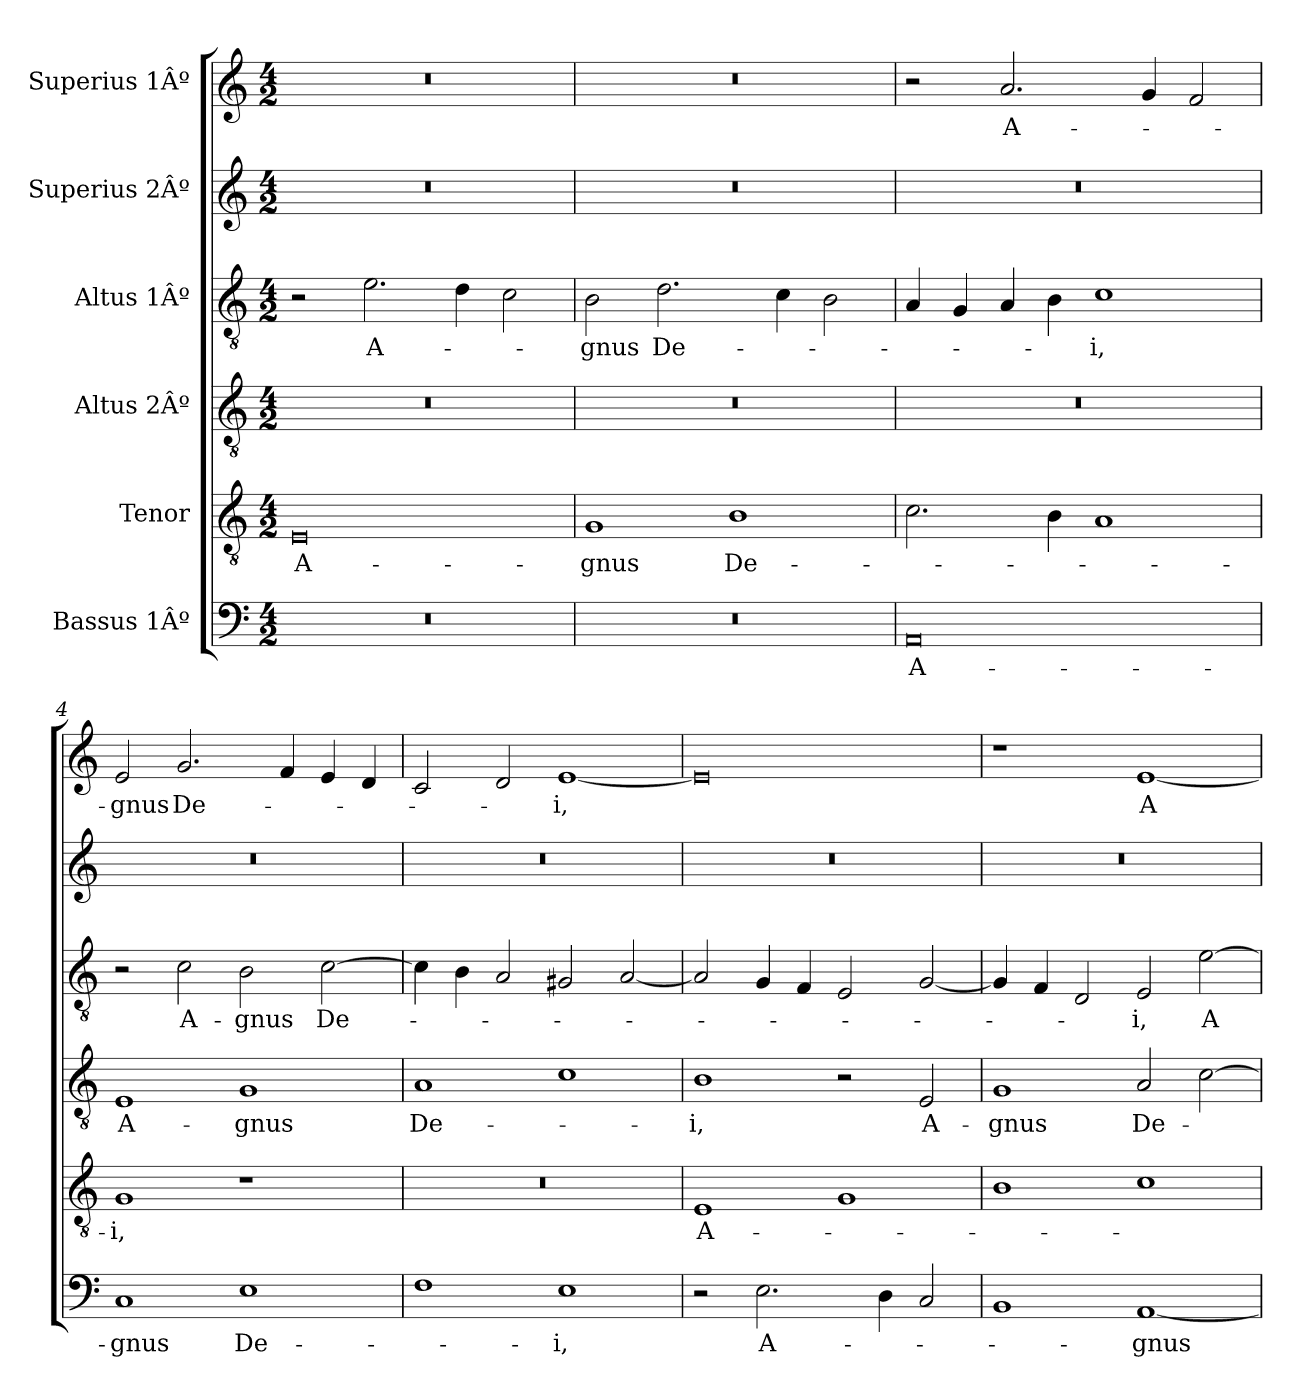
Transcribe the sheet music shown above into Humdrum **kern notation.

**kern	**text	**kern	**text	**kern	**text	**kern	**text	**kern	**kern	**text
*part6	*part6	*part5	*part5	*part4	*part4	*part3	*part3	*part2	*part1	*part1
*staff6	*staff6	*staff5	*staff5	*staff4	*staff4	*staff3	*staff3	*staff2	*staff1	*staff1
*I"Bassus 1Âº	*	*I"Tenor	*	*I"Altus 2Âº	*	*I"Altus 1Âº	*	*I"Superius 2Âº	*I"Superius 1Âº	*
*clefF4	*	*clefGv2	*	*clefGv2	*	*clefGv2	*	*clefG2	*clefG2	*
*k[]	*	*k[]	*	*k[]	*	*k[]	*	*k[]	*k[]	*
*M4/2	*	*M4/2	*	*M4/2	*	*M4/2	*	*M4/2	*M4/2	*
=1	=1	=1	=1	=1	=1	=1	=1	=1	=1	=1
0r	.	0E/	A-	0r	.	2r	.	0r	0r	.
.	.	.	.	.	.	2.e\	A-	.	.	.
.	.	.	.	.	.	4d\	.	.	.	.
.	.	.	.	.	.	2c\	.	.	.	.
=2	=2	=2	=2	=2	=2	=2	=2	=2	=2	=2
0r	.	1G/	-gnus	0r	.	2B\	-gnus	0r	0r	.
.	.	.	.	.	.	2.d\	De-	.	.	.
.	.	1B\	De-	.	.	.	.	.	.	.
.	.	.	.	.	.	4c\	.	.	.	.
.	.	.	.	.	.	2B\	.	.	.	.
=3	=3	=3	=3	=3	=3	=3	=3	=3	=3	=3
0AA/	A-	2.c\	.	0r	.	4A/	.	0r	2r	.
.	.	.	.	.	.	4G/	.	.	.	.
.	.	.	.	.	.	4A/	.	.	2.a/	A-
.	.	4B\	.	.	.	4B\	.	.	.	.
.	.	1A/	.	.	.	1c\	-i,	.	.	.
.	.	.	.	.	.	.	.	.	4g/	.
.	.	.	.	.	.	.	.	.	2f/	.
=4	=4	=4	=4	=4	=4	=4	=4	=4	=4	=4
1C/	-gnus	1G/	-i,	1E/	A-	2r	.	0r	2e/	-gnus
.	.	.	.	.	.	2c\	A-	.	2.g/	De-
1E\	De-	1r	.	1G/	-gnus	2B\	-gnus	.	.	.
.	.	.	.	.	.	.	.	.	4f/	.
.	.	.	.	.	.	[2c\	De-	.	4e/	.
.	.	.	.	.	.	.	.	.	4d/	.
=5	=5	=5	=5	=5	=5	=5	=5	=5	=5	=5
1F\	.	0r	.	1A/	De-	4c\]	.	0r	2c/	.
.	.	.	.	.	.	4B\	.	.	.	.
.	.	.	.	.	.	2A/	.	.	2d/	.
1E\	-i,	.	.	1c\	.	2G#X/	.	.	[1e/	-i,
.	.	.	.	.	.	[2A/	.	.	.	.
=6	=6	=6	=6	=6	=6	=6	=6	=6	=6	=6
2r	.	1E/	A-	1B\	-i,	2A/]	.	0r	0e/]	.
2.E\	A-	.	.	.	.	4G/	.	.	.	.
.	.	.	.	.	.	4F/	.	.	.	.
.	.	1G/	.	2r	.	2E/	.	.	.	.
4D\	.	.	.	.	.	.	.	.	.	.
2C/	.	.	.	2E/	A-	[2G/	.	.	.	.
=7	=7	=7	=7	=7	=7	=7	=7	=7	=7	=7
1BB/	.	1B\	.	1G/	-gnus	4G/]	.	0r	1r	.
.	.	.	.	.	.	4F/	.	.	.	.
.	.	.	.	.	.	2D/	.	.	.	.
[1AA/	gnus-	1c\	.	2A/	De-	2E/	-i,	.	[1e/	A-
.	.	.	.	[2c\	.	[2e\	A-	.	.	.
=	=	=	=	=	=	=	=	=	=	=
*-	*-	*-	*-	*-	*-	*-	*-	*-	*-	*-
